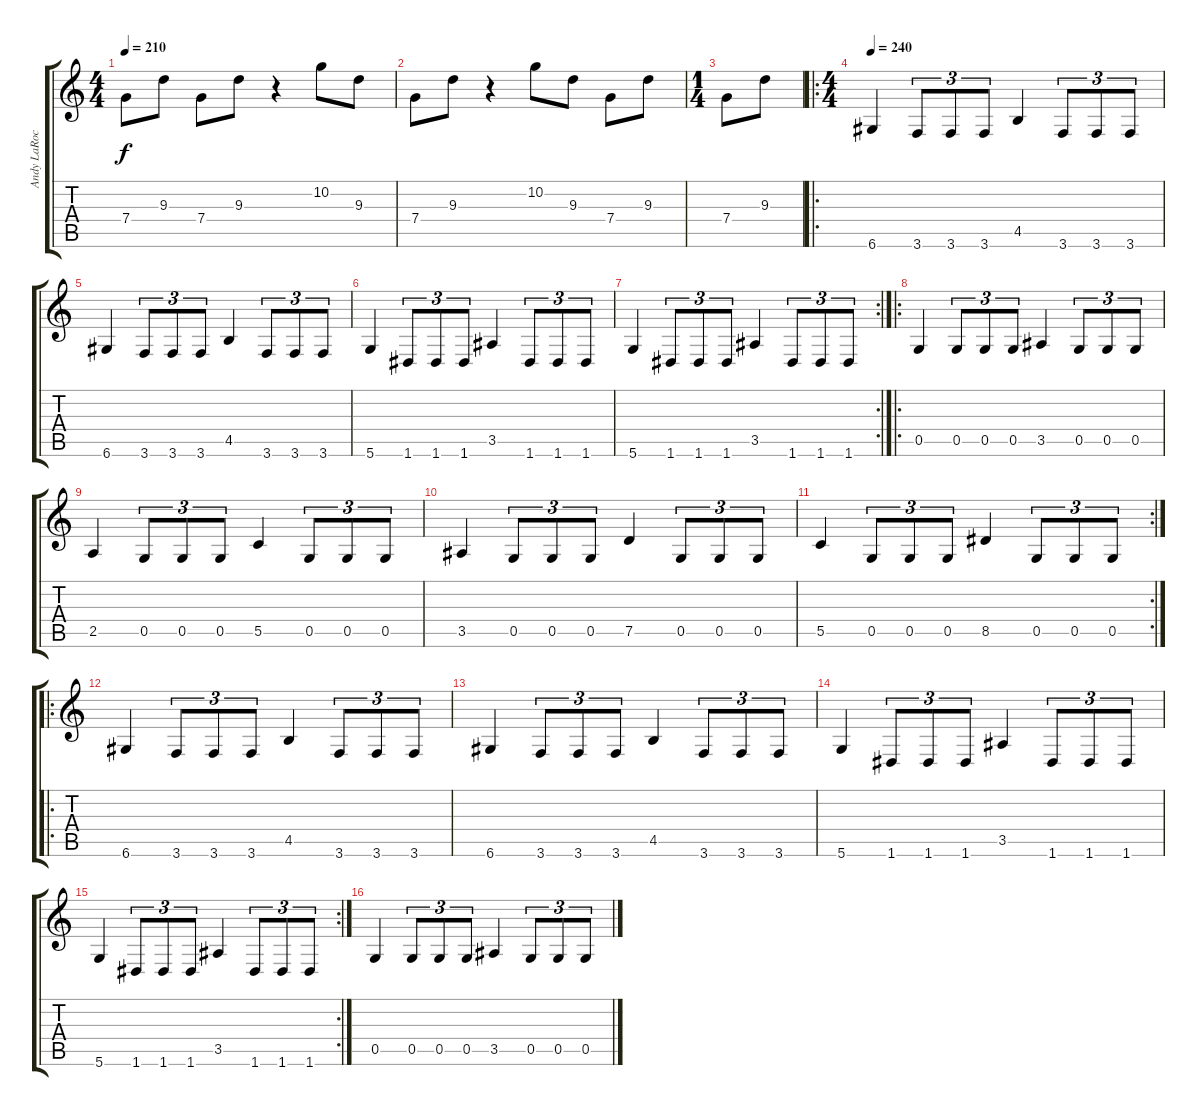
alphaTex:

\track ("Andy LaRocque" "Andy LaRoc") {instrument distortionguitar}
\staff {score tabs}
\tuning (D4 A3 F3 C3 G2 D2) {hide}
\ts (4 4)
\tempo 210
\clef g2
\ks c
7.4.8{dy f} 9.3.8 7.4.8 9.3.8 r.4 10.2.8 9.3.8 |
7.4.8 9.3.8 r.4 10.2.8 9.3.8 7.4.8 9.3.8 |
\ts (1 4)
7.4.8 9.3.8 |
\ro
\ts (4 4)
\tempo 240
6.6.4 3.6.8{tu (3 2)} 3.6.8{tu (3 2)} 3.6.8{tu (3 2)} 4.5.4 3.6.8{tu (3 2)} 3.6.8{tu (3 2)} 3.6.8{tu (3 2)} |
6.6.4 3.6.8{tu (3 2)} 3.6.8{tu (3 2)} 3.6.8{tu (3 2)} 4.5.4 3.6.8{tu (3 2)} 3.6.8{tu (3 2)} 3.6.8{tu (3 2)} |
5.6.4 1.6.8{tu (3 2)} 1.6.8{tu (3 2)} 1.6.8{tu (3 2)} 3.5.4 1.6.8{tu (3 2)} 1.6.8{tu (3 2)} 1.6.8{tu (3 2)} |
\rc 2
5.6.4 1.6.8{tu (3 2)} 1.6.8{tu (3 2)} 1.6.8{tu (3 2)} 3.5.4 1.6.8{tu (3 2)} 1.6.8{tu (3 2)} 1.6.8{tu (3 2)} |
\ro
0.5.4 0.5.8{tu (3 2)} 0.5.8{tu (3 2)} 0.5.8{tu (3 2)} 3.5.4 0.5.8{tu (3 2)} 0.5.8{tu (3 2)} 0.5.8{tu (3 2)} |
2.5.4 0.5.8{tu (3 2)} 0.5.8{tu (3 2)} 0.5.8{tu (3 2)} 5.5.4 0.5.8{tu (3 2)} 0.5.8{tu (3 2)} 0.5.8{tu (3 2)} |
3.5.4 0.5.8{tu (3 2)} 0.5.8{tu (3 2)} 0.5.8{tu (3 2)} 7.5.4 0.5.8{tu (3 2)} 0.5.8{tu (3 2)} 0.5.8{tu (3 2)} |
\rc 2
5.5.4 0.5.8{tu (3 2)} 0.5.8{tu (3 2)} 0.5.8{tu (3 2)} 8.5.4 0.5.8{tu (3 2)} 0.5.8{tu (3 2)} 0.5.8{tu (3 2)} |
\ro
6.6.4 3.6.8{tu (3 2)} 3.6.8{tu (3 2)} 3.6.8{tu (3 2)} 4.5.4 3.6.8{tu (3 2)} 3.6.8{tu (3 2)} 3.6.8{tu (3 2)} |
6.6.4 3.6.8{tu (3 2)} 3.6.8{tu (3 2)} 3.6.8{tu (3 2)} 4.5.4 3.6.8{tu (3 2)} 3.6.8{tu (3 2)} 3.6.8{tu (3 2)} |
5.6.4 1.6.8{tu (3 2)} 1.6.8{tu (3 2)} 1.6.8{tu (3 2)} 3.5.4 1.6.8{tu (3 2)} 1.6.8{tu (3 2)} 1.6.8{tu (3 2)} |
\rc 2
5.6.4 1.6.8{tu (3 2)} 1.6.8{tu (3 2)} 1.6.8{tu (3 2)} 3.5.4 1.6.8{tu (3 2)} 1.6.8{tu (3 2)} 1.6.8{tu (3 2)} |
0.5.4 0.5.8{tu (3 2)} 0.5.8{tu (3 2)} 0.5.8{tu (3 2)} 3.5.4 0.5.8{tu (3 2)} 0.5.8{tu (3 2)} 0.5.8{tu (3 2)}
